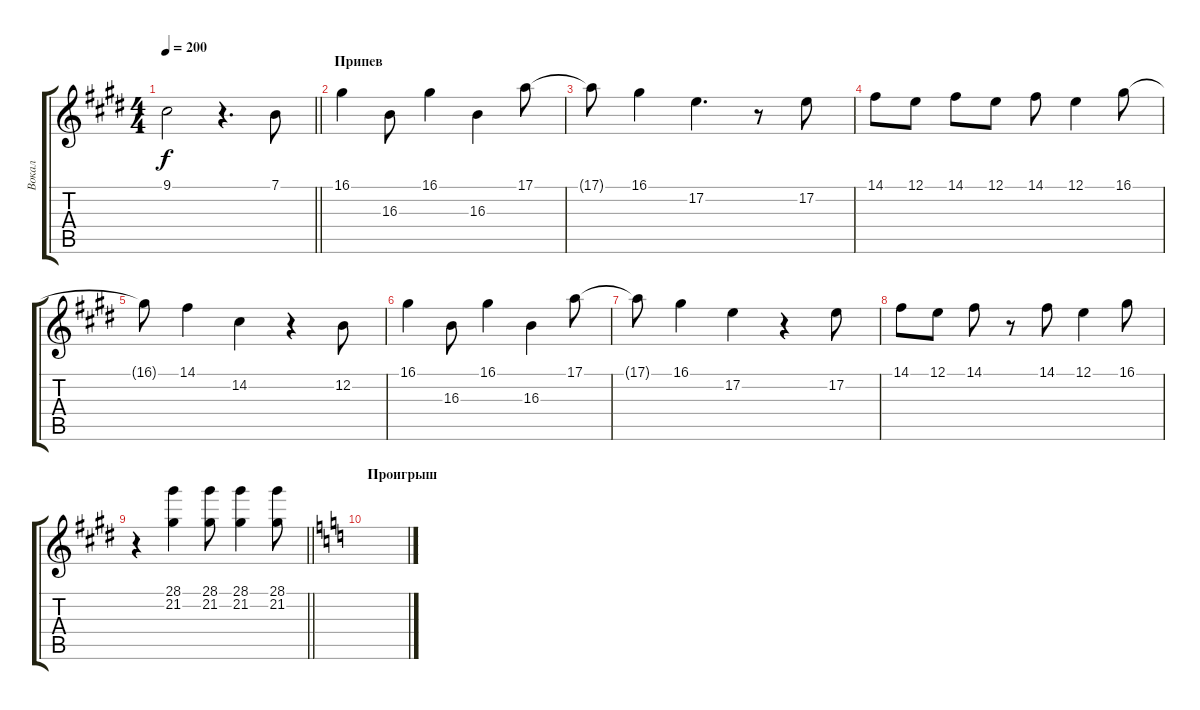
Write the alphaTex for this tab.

\track ("Вокал" "Вокал") {instrument flute}
\staff {score tabs}
\tuning (E4 B3 G3 D3 A2 E2) {hide}
\ts (4 4)
\tempo 200
\clef g2
\barLineRight lightlight
\ks c#minor
9.1{t}.2{dy f} r.4{d} 7.1.8 |
\section ("" "Припев")
16.1.4 16.3.8 16.1.4 16.3.4 17.1.8 |
17.1{t}.8 16.1.4 17.2.4{d} r.8 17.2.8 |
14.1.8 12.1.8 14.1.8 12.1.8 14.1.8 12.1.4 16.1.8 |
16.1{t}.8 14.1.4 14.2.4 r.4 12.2.8 |
16.1.4 16.3.8 16.1.4 16.3.4 17.1.8 |
17.1{t}.8 16.1.4 17.2.4 r.4 17.2.8 |
14.1.8 12.1.8 14.1.8 r.8 14.1.8 12.1.4 16.1.8 |
\barLineRight lightlight
r.4 (28.1 21.2).4 (28.1 21.2).8 (28.1 21.2).4 (28.1 21.2).8 |
\section ("" "Проигрыш")
\ks c
